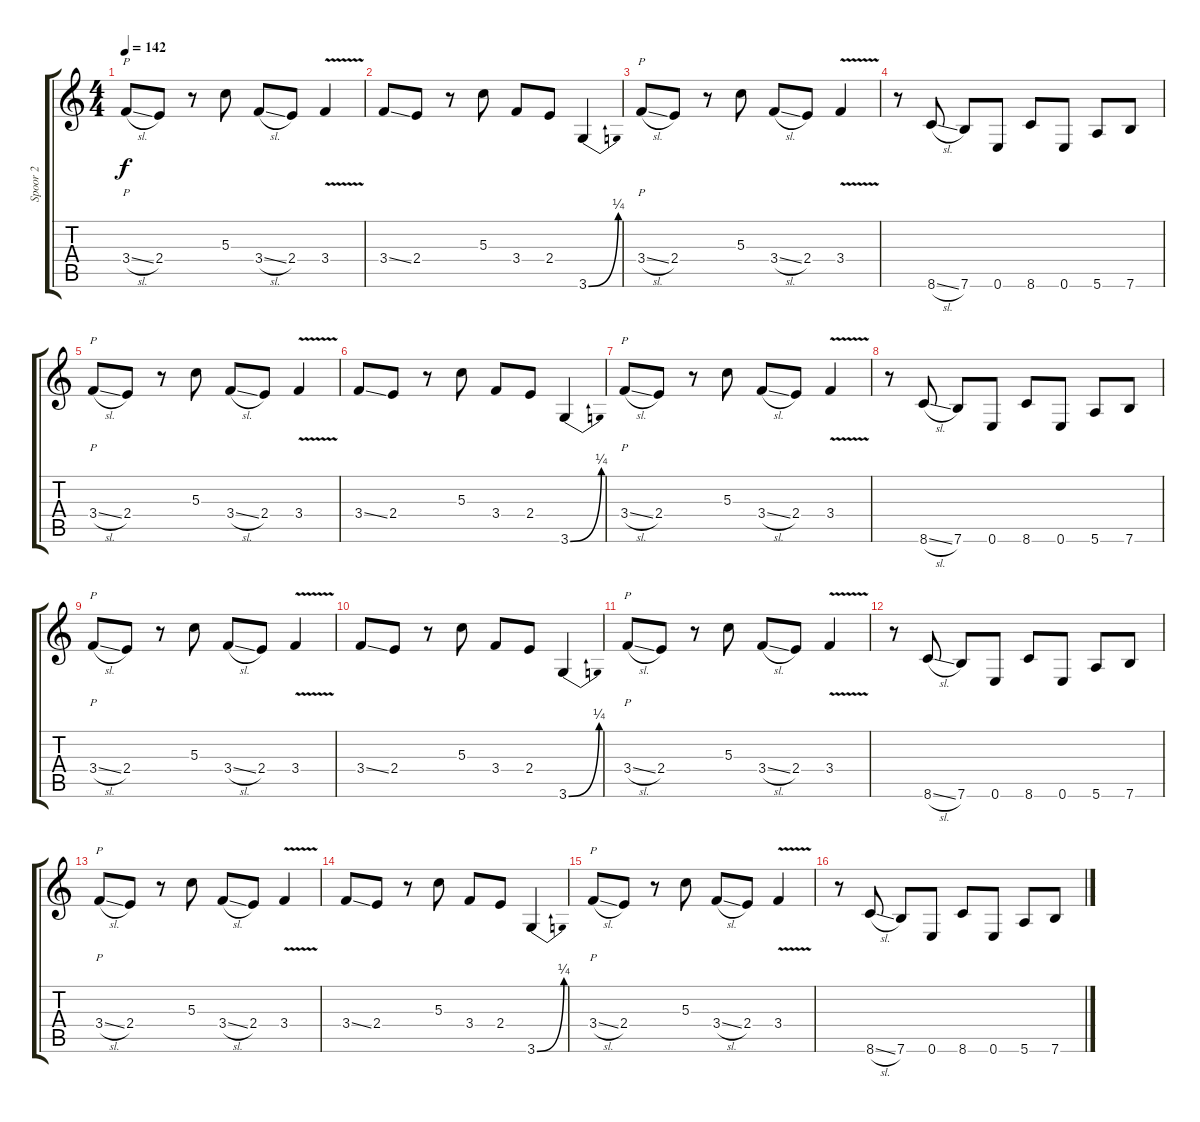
\track ("Spoor 2" "Spoor 2") {instrument overdrivenguitar}
\staff {score tabs}
\tuning (E4 B3 G3 D3 A2 E2) {hide}
\ts (4 4)
\tempo 142
\clef g2
\ks c
3.4{sl}.8{p dy f} 2.4.8 r.8 5.3.8 3.4{sl}.8 2.4.8 3.4{v}.4 |
3.4{ss}.8 2.4.8 r.8 5.3.8 3.4.8 2.4.8 3.6{be (bend 0 0 60 1)}.4 |
3.4{sl}.8{p} 2.4.8 r.8 5.3.8 3.4{sl}.8 2.4.8 3.4{v}.4 |
r.8 8.6{sl}.8 7.6.8 0.6.8 8.6.8 0.6.8 5.6.8 7.6.8 |
3.4{sl}.8{p} 2.4.8 r.8 5.3.8 3.4{sl}.8 2.4.8 3.4{v}.4 |
3.4{ss}.8 2.4.8 r.8 5.3.8 3.4.8 2.4.8 3.6{be (bend 0 0 60 1)}.4 |
3.4{sl}.8{p} 2.4.8 r.8 5.3.8 3.4{sl}.8 2.4.8 3.4{v}.4 |
r.8 8.6{sl}.8 7.6.8 0.6.8 8.6.8 0.6.8 5.6.8 7.6.8 |
3.4{sl}.8{p} 2.4.8 r.8 5.3.8 3.4{sl}.8 2.4.8 3.4{v}.4 |
3.4{ss}.8 2.4.8 r.8 5.3.8 3.4.8 2.4.8 3.6{be (bend 0 0 60 1)}.4 |
3.4{sl}.8{p} 2.4.8 r.8 5.3.8 3.4{sl}.8 2.4.8 3.4{v}.4 |
r.8 8.6{sl}.8 7.6.8 0.6.8 8.6.8 0.6.8 5.6.8 7.6.8 |
3.4{sl}.8{p} 2.4.8 r.8 5.3.8 3.4{sl}.8 2.4.8 3.4{v}.4 |
3.4{ss}.8 2.4.8 r.8 5.3.8 3.4.8 2.4.8 3.6{be (bend 0 0 60 1)}.4 |
3.4{sl}.8{p} 2.4.8 r.8 5.3.8 3.4{sl}.8 2.4.8 3.4{v}.4 |
r.8 8.6{sl}.8 7.6.8 0.6.8 8.6.8 0.6.8 5.6.8 7.6.8
